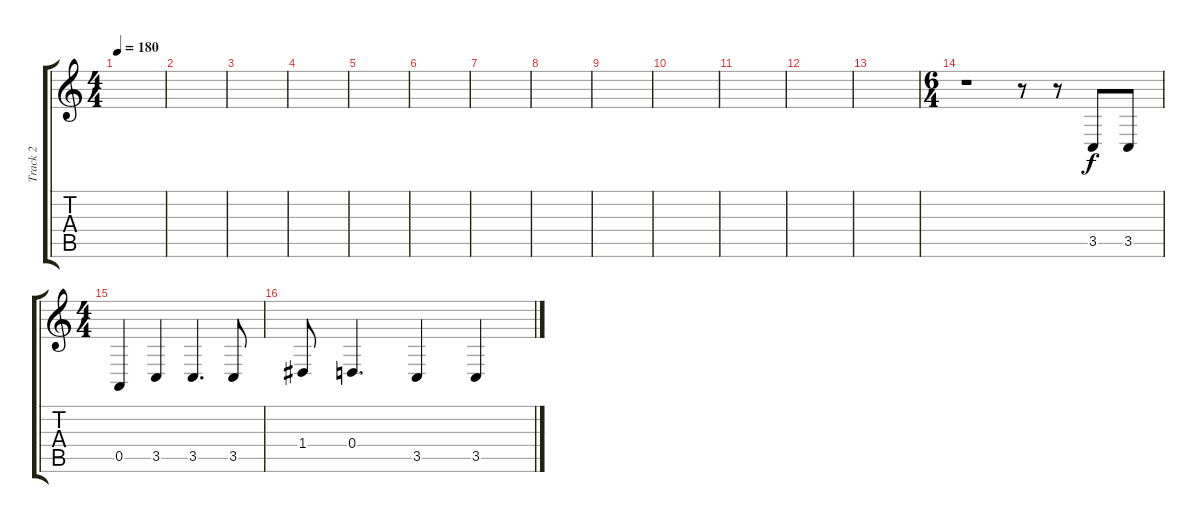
\track ("Track 2" "Track 2") {instrument cello}
\staff {score tabs}
\tuning (E4 B3 G3 D3 A2 E2) {hide}
\ts (4 4)
\tempo 180
\clef g2
\ks c
|
|
|
|
|
|
|
|
|
|
|
|
|
\ts (6 4)
r.1 r.8 r.8 3.5.8 3.5.8 |
\ts (4 4)
0.5.4 3.5.4 3.5.4{d} 3.5.8 |
1.4.8 0.4.4{d} 3.5.4 3.5.4
